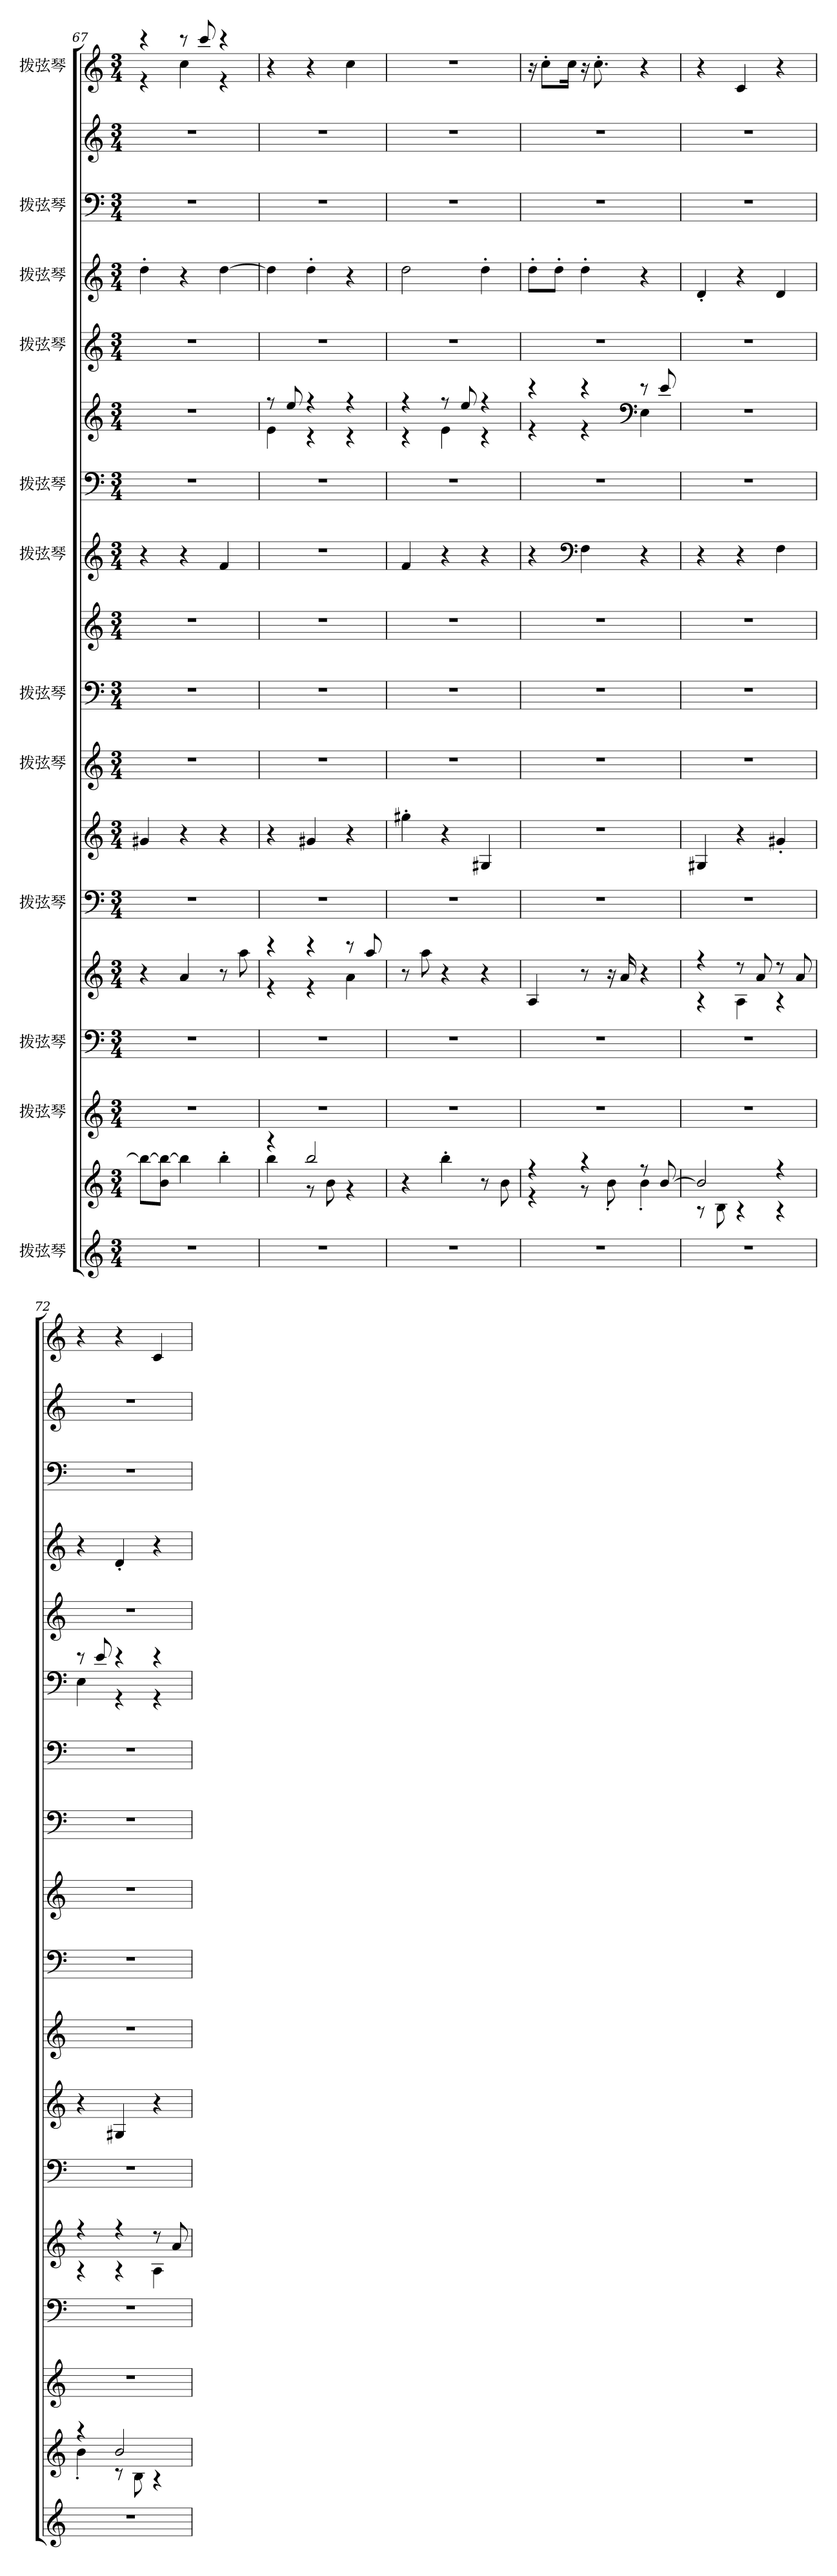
**kern	**kern	**kern	**kern	**kern	**kern	**kern	**kern	**kern	**kern	**kern	**kern	**kern	**kern	**kern	**kern	**kern	**kern
*part12	*part12	*part11	*part10	*part10	*part9	*part9	*part8	*part7	*part7	*part6	*part5	*part5	*part4	*part3	*part2	*part2	*part1
*staff18	*staff17	*staff16	*staff15	*staff14	*staff13	*staff12	*staff11	*staff10	*staff9	*staff8	*staff7	*staff6	*staff5	*staff4	*staff3	*staff2	*staff1
*I"拨弦琴	*	*I"拨弦琴	*I"拨弦琴	*	*I"拨弦琴	*	*I"拨弦琴	*I"拨弦琴	*	*I"拨弦琴	*I"拨弦琴	*	*I"拨弦琴	*I"拨弦琴	*I"拨弦琴	*	*I"拨弦琴
*clefG2	*clefG2	*clefG2	*clefF4	*clefG2	*clefF4	*clefG2	*clefG2	*clefF4	*clefG2	*clefG2	*clefF4	*clefG2	*clefG2	*clefG2	*clefF4	*clefG2	*clefG2
*k[]	*k[]	*k[]	*k[]	*k[]	*k[]	*k[]	*k[]	*k[]	*k[]	*k[]	*k[]	*k[]	*k[]	*k[]	*k[]	*k[]	*k[]
*M3/4	*M3/4	*M3/4	*M3/4	*M3/4	*M3/4	*M3/4	*M3/4	*M3/4	*M3/4	*M3/4	*M3/4	*M3/4	*M3/4	*M3/4	*M3/4	*M3/4	*M3/4
=67	=67	=67	=67	=67	=67	=67	=67	=67	=67	=67	=67	=67	=67	=67	=67	=67	=67
*	*	*	*	*	*	*	*	*	*	*	*	*	*	*	*	*	*^
2.r	8bb\L_	2.r	2.r	4r	2.r	4g#X/	2.r	2.r	2.r	4r	2.r	2.r	2.r	4dd'\	2.r	2.r	4r	4r
.	8b\ 8bb\_J	.	.	.	.	.	.	.	.	.	.	.	.	.	.	.	.	.
.	4bb\]	.	.	4a/	.	4r	.	.	.	4r	.	.	.	4r	.	.	8r	4cc\
.	.	.	.	.	.	.	.	.	.	.	.	.	.	.	.	.	8ccc/	.
.	4bb'\	.	.	8r	.	4r	.	.	.	4f/	.	.	.	[4dd\	.	.	4r	4r
.	.	.	.	8aa\	.	.	.	.	.	.	.	.	.	.	.	.	.	.
*	*	*	*	*	*	*	*	*	*	*	*	*	*	*	*	*	*v	*v
=68	=68	=68	=68	=68	=68	=68	=68	=68	=68	=68	=68	=68	=68	=68	=68	=68	=68
*	*^	*	*	*^	*	*	*	*	*	*	*	*^	*	*	*	*	*
2.r	4r	4bb\	2.r	2.r	4r	4r	2.r	4r	2.r	2.r	2.r	2.r	2.r	8r	4e\	2.r	4dd\]	2.r	2.r	4r
.	.	.	.	.	.	.	.	.	.	.	.	.	.	8ee/	.	.	.	.	.	.
.	2bb/	8r	.	.	4r	4r	.	4g#X/	.	.	.	.	.	4r	4r	.	4dd'\	.	.	4r
.	.	8b\	.	.	.	.	.	.	.	.	.	.	.	.	.	.	.	.	.	.
.	.	4r	.	.	8r	4a\	.	4r	.	.	.	.	.	4r	4r	.	4r	.	.	4cc\
.	.	.	.	.	8aa/	.	.	.	.	.	.	.	.	.	.	.	.	.	.	.
*	*v	*v	*	*	*v	*v	*	*	*	*	*	*	*	*	*	*	*	*	*	*
=69	=69	=69	=69	=69	=69	=69	=69	=69	=69	=69	=69	=69	=69	=69	=69	=69	=69	=69
2.r	4r	2.r	2.r	8r	2.r	4gg#X'\	2.r	2.r	2.r	4f/	2.r	4r	4r	2.r	2dd\	2.r	2.r	2.r
.	.	.	.	8aa\	.	.	.	.	.	.	.	.	.	.	.	.	.	.
.	4bb'\	.	.	4r	.	4r	.	.	.	4r	.	8r	4e\	.	.	.	.	.
.	.	.	.	.	.	.	.	.	.	.	.	8ee/	.	.	.	.	.	.
.	8r	.	.	4r	.	4G#X/	.	.	.	4r	.	4r	4r	.	4dd'\	.	.	.
.	8b\	.	.	.	.	.	.	.	.	.	.	.	.	.	.	.	.	.
=70	=70	=70	=70	=70	=70	=70	=70	=70	=70	=70	=70	=70	=70	=70	=70	=70	=70	=70
*	*^	*	*	*	*	*	*	*	*	*	*	*	*	*	*	*	*	*
2.r	4r	4r	2.r	2.r	4A/	2.r	2.r	2.r	2.r	2.r	4r	2.r	4r	4r	2.r	8dd'\L	2.r	2.r	16r
.	.	.	.	.	.	.	.	.	.	.	.	.	.	.	.	.	.	.	8cc'\L
.	.	.	.	.	.	.	.	.	.	.	.	.	.	.	.	8dd'\J	.	.	.
.	.	.	.	.	.	.	.	.	.	.	.	.	.	.	.	.	.	.	16cc\Jk
*	*	*	*	*	*	*	*	*	*	*	*clefF4	*	*	*	*	*	*	*	*
.	4r	8r	.	.	8r	.	.	.	.	.	4F\	.	4r	4r	.	4dd'\	.	.	16r
.	.	.	.	.	.	.	.	.	.	.	.	.	.	.	.	.	.	.	8.cc'\
.	.	8b'\	.	.	16r	.	.	.	.	.	.	.	.	.	.	.	.	.	.
.	.	.	.	.	16a/	.	.	.	.	.	.	.	.	.	.	.	.	.	.
*	*	*	*	*	*	*	*	*	*	*	*	*	*clefF4	*	*	*	*	*	*
.	8r	4b'\	.	.	4r	.	.	.	.	.	4r	.	8r	4E\	.	4r	.	.	4r
.	[8b/	.	.	.	.	.	.	.	.	.	.	.	8e/	.	.	.	.	.	.
*	*	*	*	*	*	*	*	*	*	*	*	*	*v	*v	*	*	*	*	*
!!LO:PB:g=z
=71	=71	=71	=71	=71	=71	=71	=71	=71	=71	=71	=71	=71	=71	=71	=71	=71	=71	=71
*	*	*	*	*	*^	*	*	*	*	*	*	*	*	*	*	*	*	*
2.r	2b/]	8r	2.r	2.r	4r	4r	2.r	4G#X/	2.r	2.r	2.r	4r	2.r	2.r	2.r	4d'/	2.r	2.r	4r
.	.	8B\	.	.	.	.	.	.	.	.	.	.	.	.	.	.	.	.	.
.	.	4r	.	.	8r	4A\	.	4r	.	.	.	4r	.	.	.	4r	.	.	4c/
.	.	.	.	.	8a/	.	.	.	.	.	.	.	.	.	.	.	.	.	.
.	4r	4r	.	.	8r	4r	.	4g#X'/	.	.	.	4F\	.	.	.	4d/	.	.	4r
.	.	.	.	.	8a/	.	.	.	.	.	.	.	.	.	.	.	.	.	.
=72	=72	=72	=72	=72	=72	=72	=72	=72	=72	=72	=72	=72	=72	=72	=72	=72	=72	=72	=72
*	*	*	*	*	*	*	*	*	*	*	*	*	*	*^	*	*	*	*	*
2.r	4r	4b'\	2.r	2.r	4r	4r	2.r	4r	2.r	2.r	2.r	2.r	2.r	8r	4E\	2.r	4r	2.r	2.r	4r
.	.	.	.	.	.	.	.	.	.	.	.	.	.	8e/	.	.	.	.	.	.
.	2b/	8r	.	.	4r	4r	.	4G#X/	.	.	.	.	.	4r	4r	.	4d'/	.	.	4r
.	.	8B\	.	.	.	.	.	.	.	.	.	.	.	.	.	.	.	.	.	.
.	.	4r	.	.	8r	4A\	.	4r	.	.	.	.	.	4r	4r	.	4r	.	.	4c/
.	.	.	.	.	8a/	.	.	.	.	.	.	.	.	.	.	.	.	.	.	.
*	*v	*v	*	*	*v	*v	*	*	*	*	*	*	*	*v	*v	*	*	*	*	*
=	=	=	=	=	=	=	=	=	=	=	=	=	=	=	=	=	=
*-	*-	*-	*-	*-	*-	*-	*-	*-	*-	*-	*-	*-	*-	*-	*-	*-	*-
